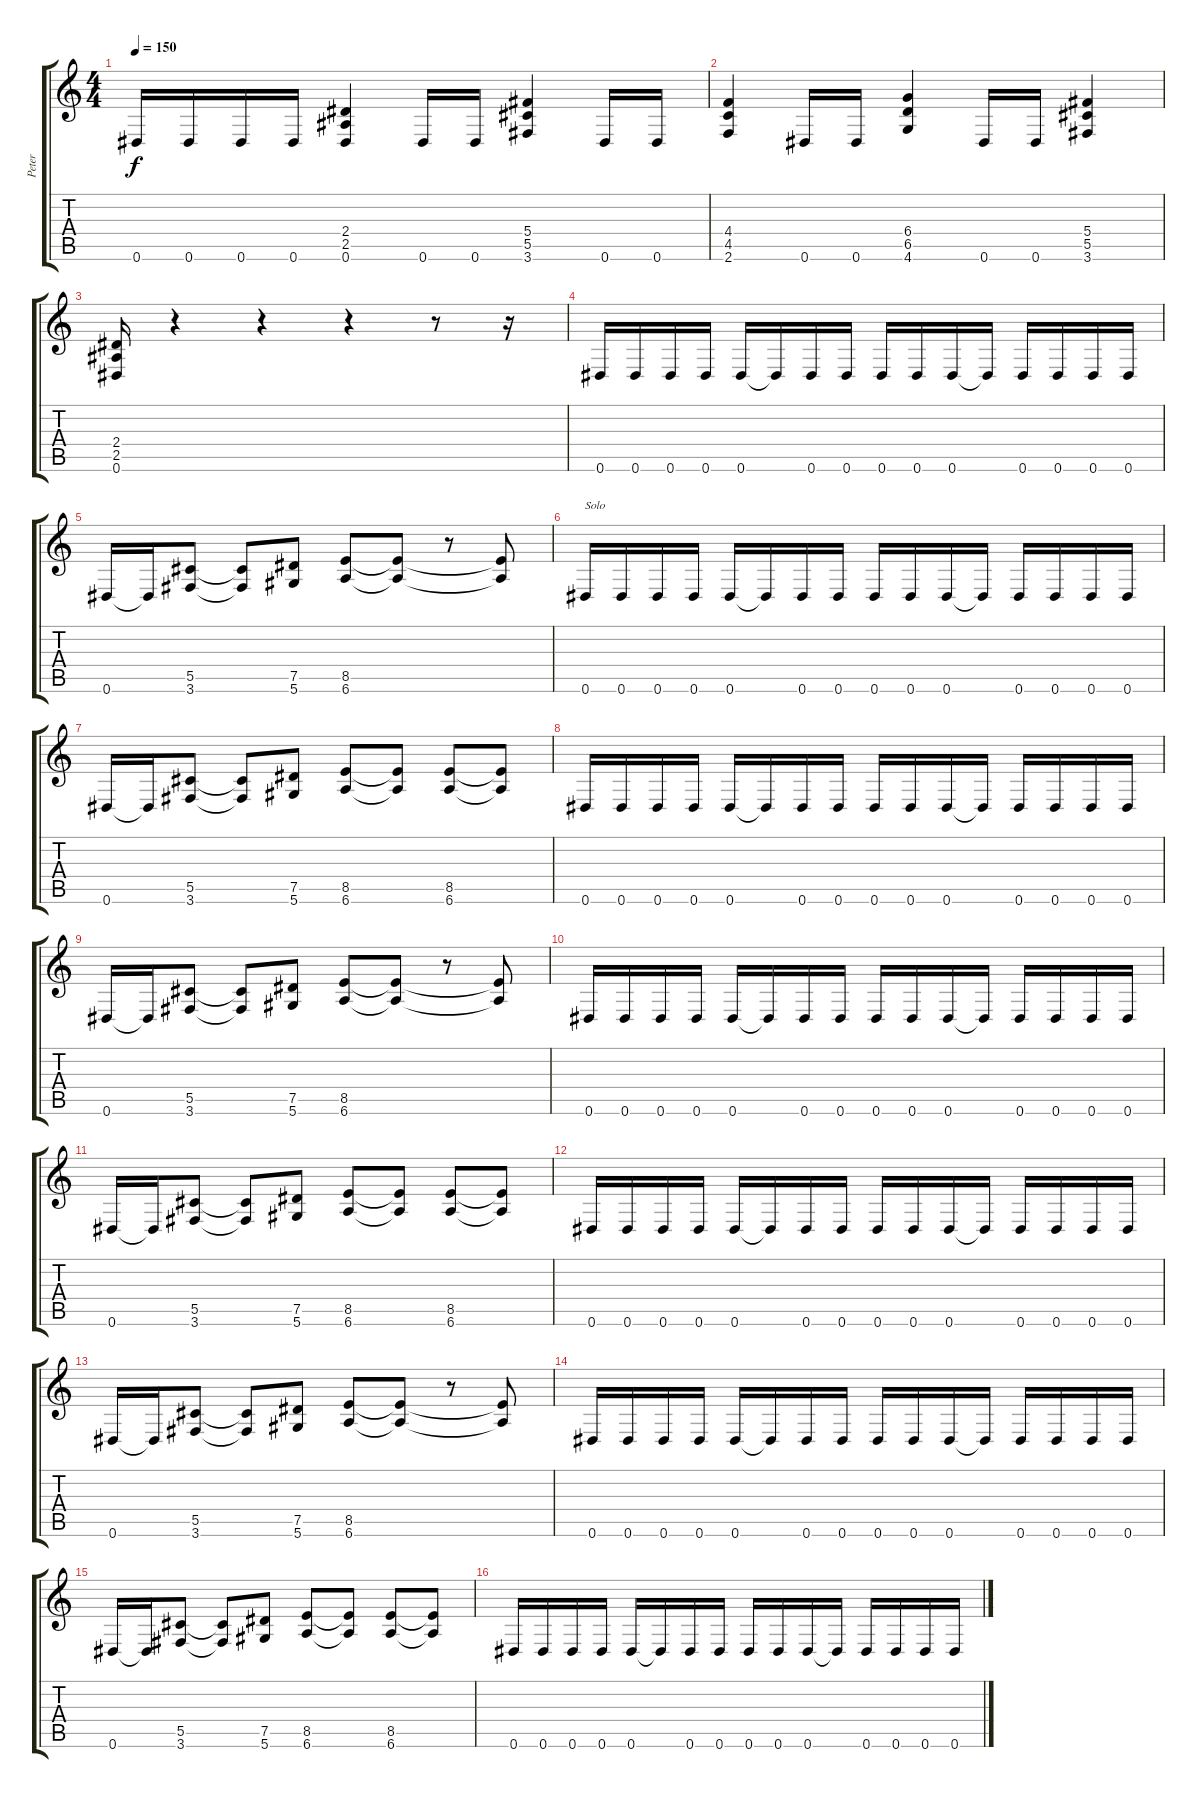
\track ("Peter" "Peter") {instrument distortionguitar}
\staff {score tabs}
\tuning (Eb4 Bb3 Gb3 Db3 Ab2 Eb2) {hide}
\ts (4 4)
\tempo 150
\clef g2
\ks c
0.6.16{dy f} 0.6.16 0.6.16 0.6.16 (2.4 2.5 0.6).4 0.6.16 0.6.16 (5.4 5.5 3.6).4 0.6.16 0.6.16 |
(4.4 4.5 2.6).4 0.6.16 0.6.16 (6.4 6.5 4.6).4 0.6.16 0.6.16 (5.4 5.5 3.6).4 |
(2.4 2.5 0.6).16 r.4 r.4 r.4 r.8 r.16 |
0.6.16 0.6.16 0.6.16 0.6.16 0.6.16 0.6{t}.16 0.6.16 0.6.16 0.6.16 0.6.16 0.6.16 0.6{t}.16 0.6.16 0.6.16 0.6.16 0.6.16 |
0.6.16 0.6{t}.16 (5.5 3.6).8 (5.5{t} 3.6{t}).8 (7.5 5.6).8 (8.5 6.6).8 (8.5{t} 6.6{t}).8 r.8 (8.5{t} 6.6{t}).8 |
0.6.16{txt "Solo"} 0.6.16 0.6.16 0.6.16 0.6.16 0.6{t}.16 0.6.16 0.6.16 0.6.16 0.6.16 0.6.16 0.6{t}.16 0.6.16 0.6.16 0.6.16 0.6.16 |
0.6.16 0.6{t}.16 (5.5 3.6).8 (5.5{t} 3.6{t}).8 (7.5 5.6).8 (8.5 6.6).8 (8.5{t} 6.6{t}).8 (8.5 6.6).8 (8.5{t} 6.6{t}).8 |
0.6.16 0.6.16 0.6.16 0.6.16 0.6.16 0.6{t}.16 0.6.16 0.6.16 0.6.16 0.6.16 0.6.16 0.6{t}.16 0.6.16 0.6.16 0.6.16 0.6.16 |
0.6.16 0.6{t}.16 (5.5 3.6).8 (5.5{t} 3.6{t}).8 (7.5 5.6).8 (8.5 6.6).8 (8.5{t} 6.6{t}).8 r.8 (8.5{t} 6.6{t}).8 |
0.6.16 0.6.16 0.6.16 0.6.16 0.6.16 0.6{t}.16 0.6.16 0.6.16 0.6.16 0.6.16 0.6.16 0.6{t}.16 0.6.16 0.6.16 0.6.16 0.6.16 |
0.6.16 0.6{t}.16 (5.5 3.6).8 (5.5{t} 3.6{t}).8 (7.5 5.6).8 (8.5 6.6).8 (8.5{t} 6.6{t}).8 (8.5 6.6).8 (8.5{t} 6.6{t}).8 |
0.6.16 0.6.16 0.6.16 0.6.16 0.6.16 0.6{t}.16 0.6.16 0.6.16 0.6.16 0.6.16 0.6.16 0.6{t}.16 0.6.16 0.6.16 0.6.16 0.6.16 |
0.6.16 0.6{t}.16 (5.5 3.6).8 (5.5{t} 3.6{t}).8 (7.5 5.6).8 (8.5 6.6).8 (8.5{t} 6.6{t}).8 r.8 (8.5{t} 6.6{t}).8 |
0.6.16 0.6.16 0.6.16 0.6.16 0.6.16 0.6{t}.16 0.6.16 0.6.16 0.6.16 0.6.16 0.6.16 0.6{t}.16 0.6.16 0.6.16 0.6.16 0.6.16 |
0.6.16 0.6{t}.16 (5.5 3.6).8 (5.5{t} 3.6{t}).8 (7.5 5.6).8 (8.5 6.6).8 (8.5{t} 6.6{t}).8 (8.5 6.6).8 (8.5{t} 6.6{t}).8 |
0.6.16 0.6.16 0.6.16 0.6.16 0.6.16 0.6{t}.16 0.6.16 0.6.16 0.6.16 0.6.16 0.6.16 0.6{t}.16 0.6.16 0.6.16 0.6.16 0.6.16
